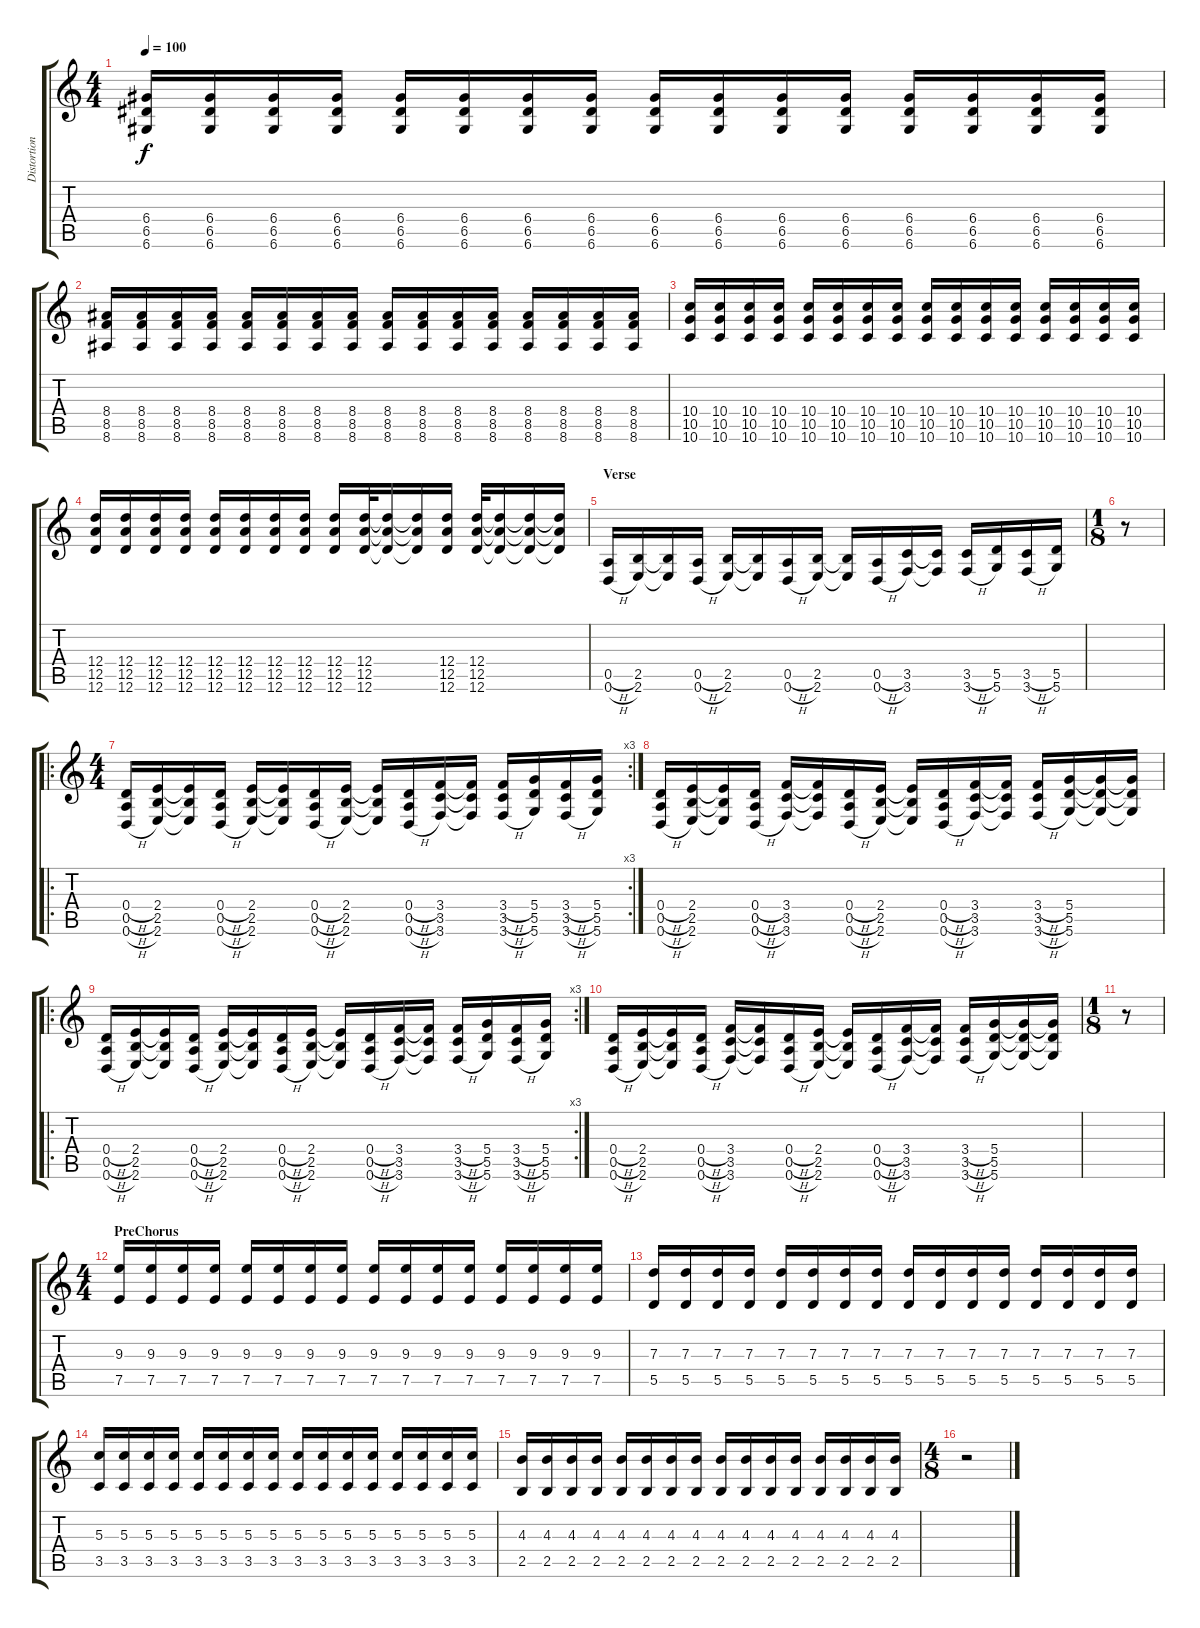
\track ("Distortion Guitar" "Distortion") {instrument distortionguitar}
\staff {score tabs}
\tuning (E4 B3 G3 D3 A2 D2) {hide}
\ts (4 4)
\tempo 100
\clef g2
\ks c
(6.4 6.5 6.6).16{dy f} (6.4 6.5 6.6).16 (6.4 6.5 6.6).16 (6.4 6.5 6.6).16 (6.4 6.5 6.6).16 (6.4 6.5 6.6).16 (6.4 6.5 6.6).16 (6.4 6.5 6.6).16 (6.4 6.5 6.6).16 (6.4 6.5 6.6).16 (6.4 6.5 6.6).16 (6.4 6.5 6.6).16 (6.4 6.5 6.6).16 (6.4 6.5 6.6).16 (6.4 6.5 6.6).16 (6.4 6.5 6.6).16 |
(8.4 8.5 8.6).16 (8.4 8.5 8.6).16 (8.4 8.5 8.6).16 (8.4 8.5 8.6).16 (8.4 8.5 8.6).16 (8.4 8.5 8.6).16 (8.4 8.5 8.6).16 (8.4 8.5 8.6).16 (8.4 8.5 8.6).16 (8.4 8.5 8.6).16 (8.4 8.5 8.6).16 (8.4 8.5 8.6).16 (8.4 8.5 8.6).16 (8.4 8.5 8.6).16 (8.4 8.5 8.6).16 (8.4 8.5 8.6).16 |
(10.4 10.5 10.6).16 (10.4 10.5 10.6).16 (10.4 10.5 10.6).16 (10.4 10.5 10.6).16 (10.4 10.5 10.6).16 (10.4 10.5 10.6).16 (10.4 10.5 10.6).16 (10.4 10.5 10.6).16 (10.4 10.5 10.6).16 (10.4 10.5 10.6).16 (10.4 10.5 10.6).16 (10.4 10.5 10.6).16 (10.4 10.5 10.6).16 (10.4 10.5 10.6).16 (10.4 10.5 10.6).16 (10.4 10.5 10.6).16 |
(12.4 12.5 12.6).16 (12.4 12.5 12.6).16 (12.4 12.5 12.6).16 (12.4 12.5 12.6).16 (12.4 12.5 12.6).16 (12.4 12.5 12.6).16 (12.4 12.5 12.6).16 (12.4 12.5 12.6).16 (12.4 12.5 12.6).16 (12.4 12.5 12.6).32 (12.4{t} 12.5{t} 12.6{t}).16 (12.4{t} 12.5{t} 12.6{t}).16 (12.4 12.5 12.6).16 (12.4 12.5 12.6).32 (12.4{t} 12.5{t} 12.6{t}).16 (12.4{t} 12.5{t} 12.6{t}).16 (12.4{t} 12.5{t} 12.6{t}).16 |
\section ("" "Verse")
(0.5{h} 0.6{h}).16 (2.5 2.6).16 (2.5{t} 2.6{t}).16 (0.5{h} 0.6{h}).16 (2.5 2.6).16 (2.5{t} 2.6{t}).16 (0.5{h} 0.6{h}).16 (2.5 2.6).16 (2.5{t} 2.6{t}).16 (0.5{h} 0.6{h}).16 (3.5 3.6).16 (3.5{t} 3.6{t}).16 (3.5{h} 3.6{h}).16 (5.5 5.6).16 (3.5{h} 3.6{h}).16 (5.5 5.6).16 |
\ts (1 8)
r.8 |
\ro
\rc 3
\ts (4 4)
(0.4{h} 0.5{h} 0.6{h}).16 (2.4 2.5 2.6).16 (2.4{t} 2.5{t} 2.6{t}).16 (0.4{h} 0.5{h} 0.6{h}).16 (2.4 2.5 2.6).16 (2.4{t} 2.5{t} 2.6{t}).16 (0.4{h} 0.5{h} 0.6{h}).16 (2.4 2.5 2.6).16 (2.4{t} 2.5{t} 2.6{t}).16 (0.4{h} 0.5{h} 0.6{h}).16 (3.4 3.5 3.6).16 (3.4{t} 3.5{t} 3.6{t}).16 (3.4{h} 3.5{h} 3.6{h}).16 (5.4 5.5 5.6).16 (3.4{h} 3.5{h} 3.6{h}).16 (5.4 5.5 5.6).16 |
(0.4{h} 0.5{h} 0.6{h}).16 (2.4 2.5 2.6).16 (2.4{t} 2.5{t} 2.6{t}).16 (0.4{h} 0.5{h} 0.6{h}).16 (3.4 3.5 3.6).16 (3.4{t} 3.5{t} 3.6{t}).16 (0.4{h} 0.5{h} 0.6{h}).16 (2.4 2.5 2.6).16 (2.4{t} 2.5{t} 2.6{t}).16 (0.4{h} 0.5{h} 0.6{h}).16 (3.4 3.5 3.6).16 (3.4{t} 3.5{t} 3.6{t}).16 (3.4{h} 3.5{h} 3.6{h}).16 (5.4 5.5 5.6).16 (5.4{t} 5.5{t} 5.6{t}).16 (5.4{t} 5.5{t} 5.6{t}).16 |
\ro
\rc 3
(0.4{h} 0.5{h} 0.6{h}).16 (2.4 2.5 2.6).16 (2.4{t} 2.5{t} 2.6{t}).16 (0.4{h} 0.5{h} 0.6{h}).16 (2.4 2.5 2.6).16 (2.4{t} 2.5{t} 2.6{t}).16 (0.4{h} 0.5{h} 0.6{h}).16 (2.4 2.5 2.6).16 (2.4{t} 2.5{t} 2.6{t}).16 (0.4{h} 0.5{h} 0.6{h}).16 (3.4 3.5 3.6).16 (3.4{t} 3.5{t} 3.6{t}).16 (3.4{h} 3.5{h} 3.6{h}).16 (5.4 5.5 5.6).16 (3.4{h} 3.5{h} 3.6{h}).16 (5.4 5.5 5.6).16 |
(0.4{h} 0.5{h} 0.6{h}).16 (2.4 2.5 2.6).16 (2.4{t} 2.5{t} 2.6{t}).16 (0.4{h} 0.5{h} 0.6{h}).16 (3.4 3.5 3.6).16 (3.4{t} 3.5{t} 3.6{t}).16 (0.4{h} 0.5{h} 0.6{h}).16 (2.4 2.5 2.6).16 (2.4{t} 2.5{t} 2.6{t}).16 (0.4{h} 0.5{h} 0.6{h}).16 (3.4 3.5 3.6).16 (3.4{t} 3.5{t} 3.6{t}).16 (3.4{h} 3.5{h} 3.6{h}).16 (5.4 5.5 5.6).16 (5.4{t} 5.5{t} 5.6{t}).16 (5.4{t} 5.5{t} 5.6{t}).16 |
\ts (1 8)
r.8 |
\ts (4 4)
\section ("" "PreChorus")
(9.3 7.5).16 (9.3 7.5).16 (9.3 7.5).16 (9.3 7.5).16 (9.3 7.5).16 (9.3 7.5).16 (9.3 7.5).16 (9.3 7.5).16 (9.3 7.5).16 (9.3 7.5).16 (9.3 7.5).16 (9.3 7.5).16 (9.3 7.5).16 (9.3 7.5).16 (9.3 7.5).16 (9.3 7.5).16 |
(7.3 5.5).16 (7.3 5.5).16 (7.3 5.5).16 (7.3 5.5).16 (7.3 5.5).16 (7.3 5.5).16 (7.3 5.5).16 (7.3 5.5).16 (7.3 5.5).16 (7.3 5.5).16 (7.3 5.5).16 (7.3 5.5).16 (7.3 5.5).16 (7.3 5.5).16 (7.3 5.5).16 (7.3 5.5).16 |
(5.3 3.5).16 (5.3 3.5).16 (5.3 3.5).16 (5.3 3.5).16 (5.3 3.5).16 (5.3 3.5).16 (5.3 3.5).16 (5.3 3.5).16 (5.3 3.5).16 (5.3 3.5).16 (5.3 3.5).16 (5.3 3.5).16 (5.3 3.5).16 (5.3 3.5).16 (5.3 3.5).16 (5.3 3.5).16 |
(4.3 2.5).16 (4.3 2.5).16 (4.3 2.5).16 (4.3 2.5).16 (4.3 2.5).16 (4.3 2.5).16 (4.3 2.5).16 (4.3 2.5).16 (4.3 2.5).16 (4.3 2.5).16 (4.3 2.5).16 (4.3 2.5).16 (4.3 2.5).16 (4.3 2.5).16 (4.3 2.5).16 (4.3 2.5).16 |
\ts (4 8)
r.2
